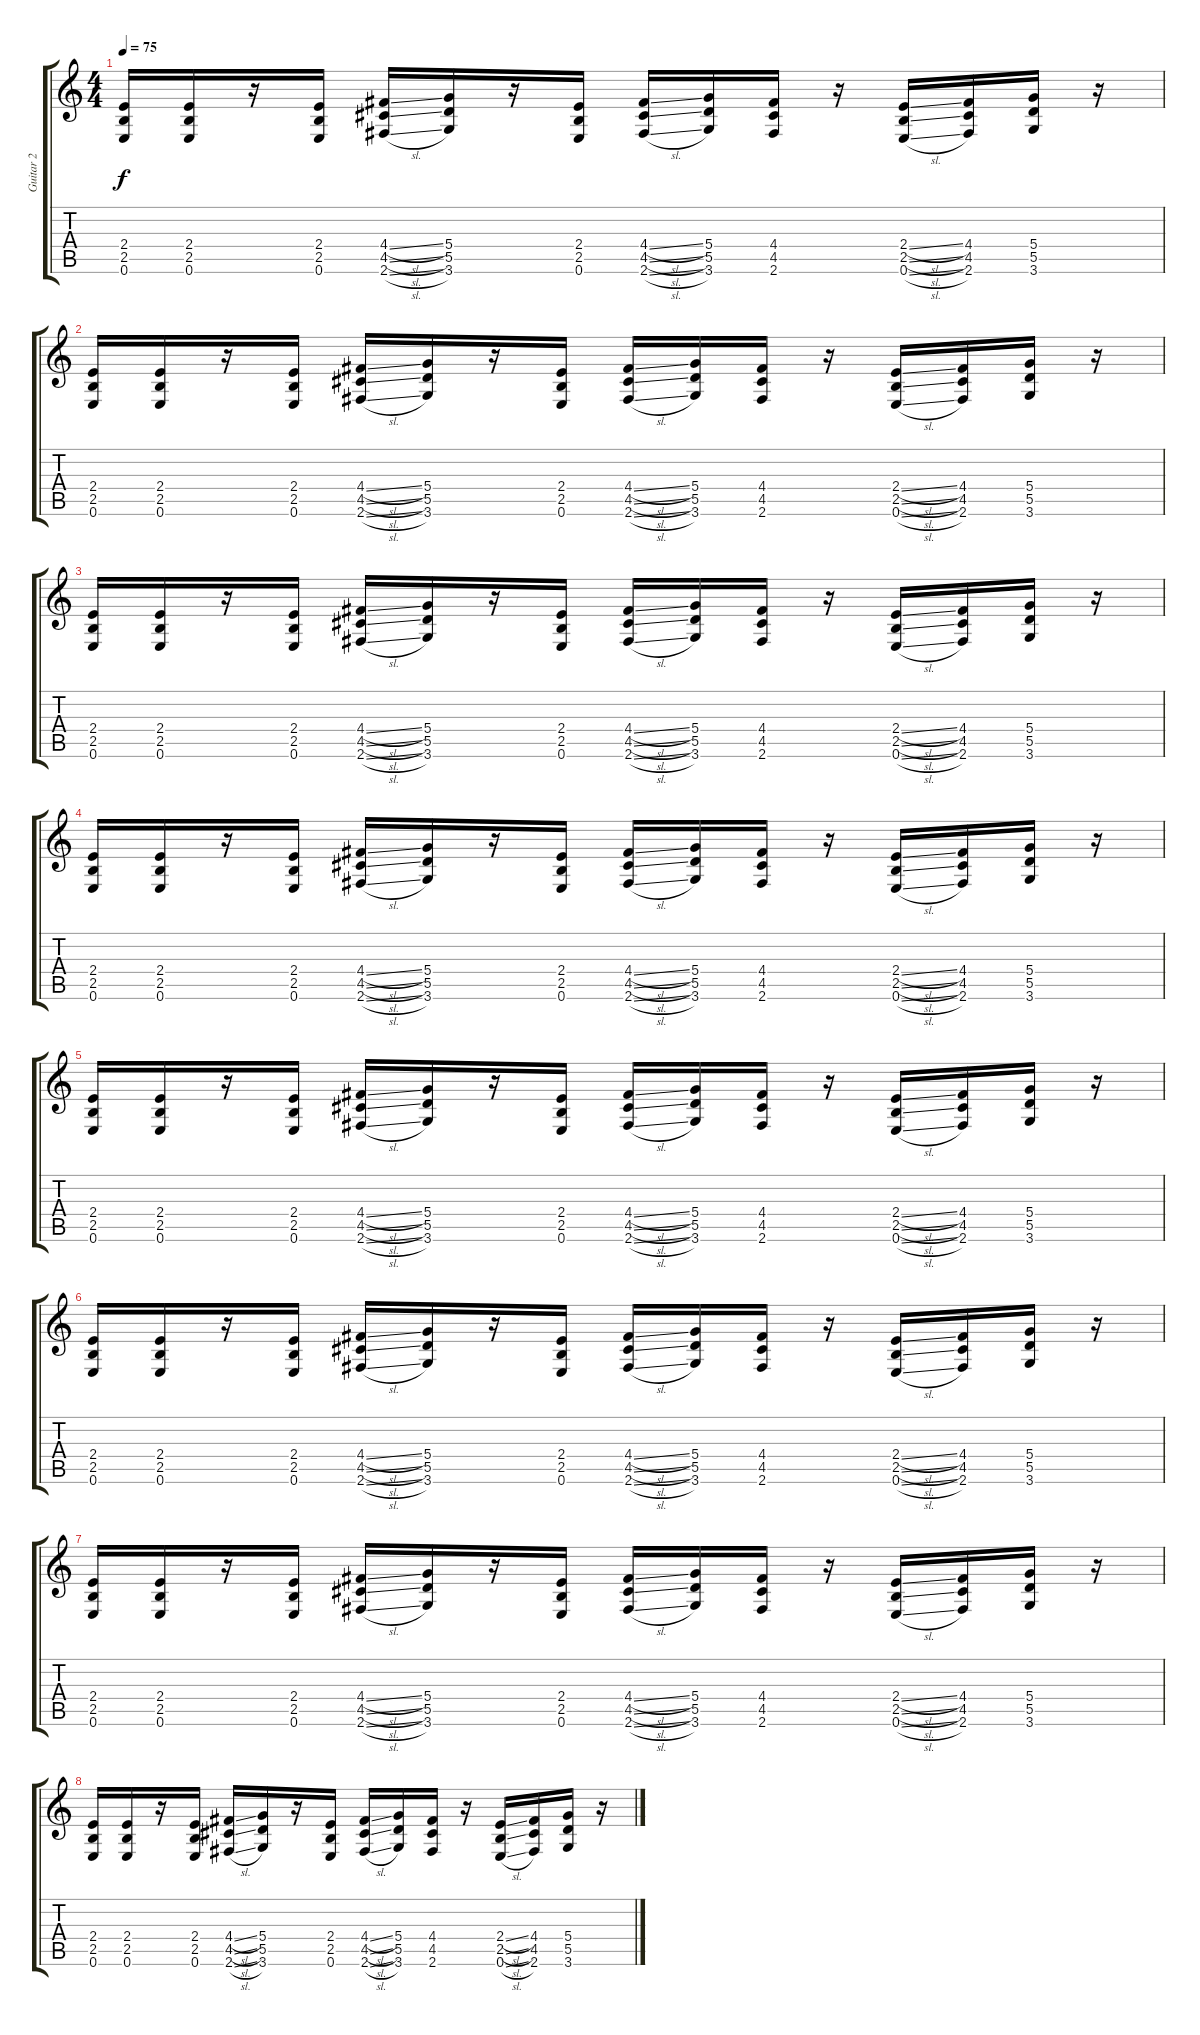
\track ("Guitar 2" "Guitar 2") {instrument distortionguitar}
\staff {score tabs}
\tuning (E4 B3 G3 D3 A2 E2) {hide}
\ts (4 4)
\tempo 75
\clef g2
\ks c
(2.4 2.5 0.6).16{dy f} (2.4 2.5 0.6).16 r.16 (2.4 2.5 0.6).16 (4.4{sl} 4.5{sl} 2.6{sl}).16 (5.4 5.5 3.6).16 r.16 (2.4 2.5 0.6).16 (4.4{sl} 4.5{sl} 2.6{sl}).16 (5.4 5.5 3.6).16 (4.4 4.5 2.6).16 r.16 (2.4{sl} 2.5{sl} 0.6{sl}).16 (4.4 4.5 2.6).16 (5.4 5.5 3.6).16 r.16 |
(2.4 2.5 0.6).16 (2.4 2.5 0.6).16 r.16 (2.4 2.5 0.6).16 (4.4{sl} 4.5{sl} 2.6{sl}).16 (5.4 5.5 3.6).16 r.16 (2.4 2.5 0.6).16 (4.4{sl} 4.5{sl} 2.6{sl}).16 (5.4 5.5 3.6).16 (4.4 4.5 2.6).16 r.16 (2.4{sl} 2.5{sl} 0.6{sl}).16 (4.4 4.5 2.6).16 (5.4 5.5 3.6).16 r.16 |
(2.4 2.5 0.6).16 (2.4 2.5 0.6).16 r.16 (2.4 2.5 0.6).16 (4.4{sl} 4.5{sl} 2.6{sl}).16 (5.4 5.5 3.6).16 r.16 (2.4 2.5 0.6).16 (4.4{sl} 4.5{sl} 2.6{sl}).16 (5.4 5.5 3.6).16 (4.4 4.5 2.6).16 r.16 (2.4{sl} 2.5{sl} 0.6{sl}).16 (4.4 4.5 2.6).16 (5.4 5.5 3.6).16 r.16 |
(2.4 2.5 0.6).16 (2.4 2.5 0.6).16 r.16 (2.4 2.5 0.6).16 (4.4{sl} 4.5{sl} 2.6{sl}).16 (5.4 5.5 3.6).16 r.16 (2.4 2.5 0.6).16 (4.4{sl} 4.5{sl} 2.6{sl}).16 (5.4 5.5 3.6).16 (4.4 4.5 2.6).16 r.16 (2.4{sl} 2.5{sl} 0.6{sl}).16 (4.4 4.5 2.6).16 (5.4 5.5 3.6).16 r.16 |
(2.4 2.5 0.6).16 (2.4 2.5 0.6).16 r.16 (2.4 2.5 0.6).16 (4.4{sl} 4.5{sl} 2.6{sl}).16 (5.4 5.5 3.6).16 r.16 (2.4 2.5 0.6).16 (4.4{sl} 4.5{sl} 2.6{sl}).16 (5.4 5.5 3.6).16 (4.4 4.5 2.6).16 r.16 (2.4{sl} 2.5{sl} 0.6{sl}).16 (4.4 4.5 2.6).16 (5.4 5.5 3.6).16 r.16 |
(2.4 2.5 0.6).16 (2.4 2.5 0.6).16 r.16 (2.4 2.5 0.6).16 (4.4{sl} 4.5{sl} 2.6{sl}).16 (5.4 5.5 3.6).16 r.16 (2.4 2.5 0.6).16 (4.4{sl} 4.5{sl} 2.6{sl}).16 (5.4 5.5 3.6).16 (4.4 4.5 2.6).16 r.16 (2.4{sl} 2.5{sl} 0.6{sl}).16 (4.4 4.5 2.6).16 (5.4 5.5 3.6).16 r.16 |
(2.4 2.5 0.6).16 (2.4 2.5 0.6).16 r.16 (2.4 2.5 0.6).16 (4.4{sl} 4.5{sl} 2.6{sl}).16 (5.4 5.5 3.6).16 r.16 (2.4 2.5 0.6).16 (4.4{sl} 4.5{sl} 2.6{sl}).16 (5.4 5.5 3.6).16 (4.4 4.5 2.6).16 r.16 (2.4{sl} 2.5{sl} 0.6{sl}).16 (4.4 4.5 2.6).16 (5.4 5.5 3.6).16 r.16 |
(2.4 2.5 0.6).16 (2.4 2.5 0.6).16 r.16 (2.4 2.5 0.6).16 (4.4{sl} 4.5{sl} 2.6{sl}).16 (5.4 5.5 3.6).16 r.16 (2.4 2.5 0.6).16 (4.4{sl} 4.5{sl} 2.6{sl}).16 (5.4 5.5 3.6).16 (4.4 4.5 2.6).16 r.16 (2.4{sl} 2.5{sl} 0.6{sl}).16 (4.4 4.5 2.6).16 (5.4 5.5 3.6).16 r.16
